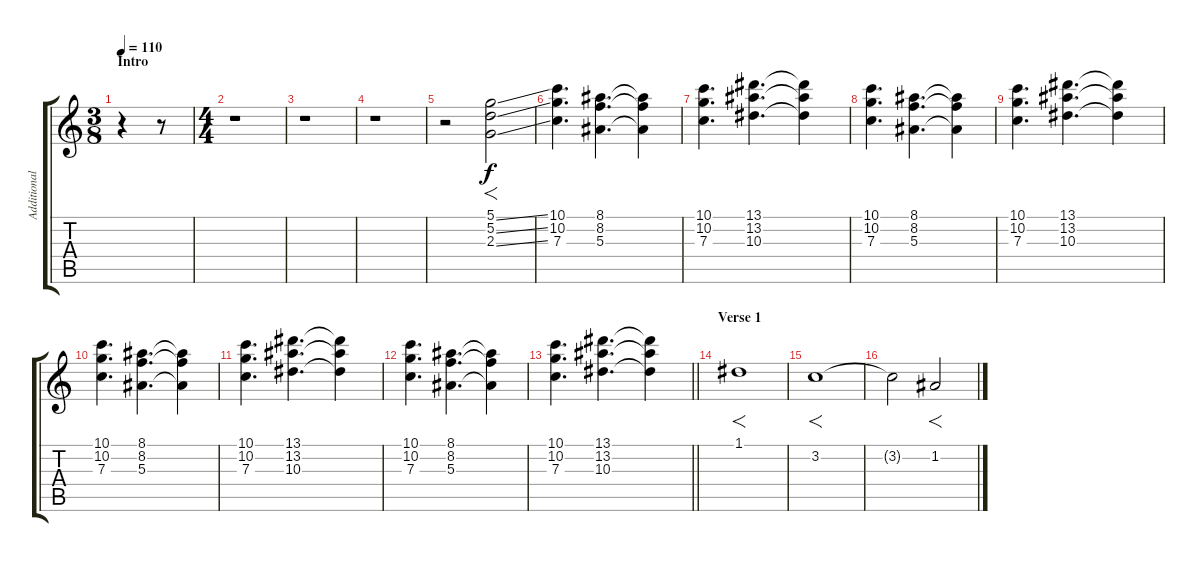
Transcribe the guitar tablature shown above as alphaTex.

\track ("Additional Guitar/Keyboards" "Additional") {instrument distortionguitar}
\staff {score tabs}
\tuning (D4 A3 F3 C3 G2 C2) {hide}
\ts (3 8)
\section ("" "Intro")
\tempo 110
\clef g2
\ks c
r.4{dy f instrument distortionguitar} r.8 |
\ts (4 4)
r.1 |
r.1 |
r.1 |
r.2 (5.1{ss} 5.2{ss} 2.3{ss}).2{f} |
(10.1 10.2 7.3).4{d} (8.1 8.2 5.3).4{d} (8.1{t} 8.2{t} 5.3{t}).4 |
(10.1 10.2 7.3).4{d} (13.1 13.2 10.3).4{d} (13.1{t} 13.2{t} 10.3{t}).4 |
(10.1 10.2 7.3).4{d} (8.1 8.2 5.3).4{d} (8.1{t} 8.2{t} 5.3{t}).4 |
(10.1 10.2 7.3).4{d} (13.1 13.2 10.3).4{d} (13.1{t} 13.2{t} 10.3{t}).4 |
(10.1 10.2 7.3).4{d} (8.1 8.2 5.3).4{d} (8.1{t} 8.2{t} 5.3{t}).4 |
(10.1 10.2 7.3).4{d} (13.1 13.2 10.3).4{d} (13.1{t} 13.2{t} 10.3{t}).4 |
(10.1 10.2 7.3).4{d} (8.1 8.2 5.3).4{d} (8.1{t} 8.2{t} 5.3{t}).4 |
\barLineRight lightlight
(10.1 10.2 7.3).4{d} (13.1 13.2 10.3).4{d} (13.1{t} 13.2{t} 10.3{t}).4 |
\section ("" "Verse 1")
1.1.1{f volume 7 instrument fx4atmosphere} |
3.2.1{f} |
3.2{t}.2 1.2.2{f}
